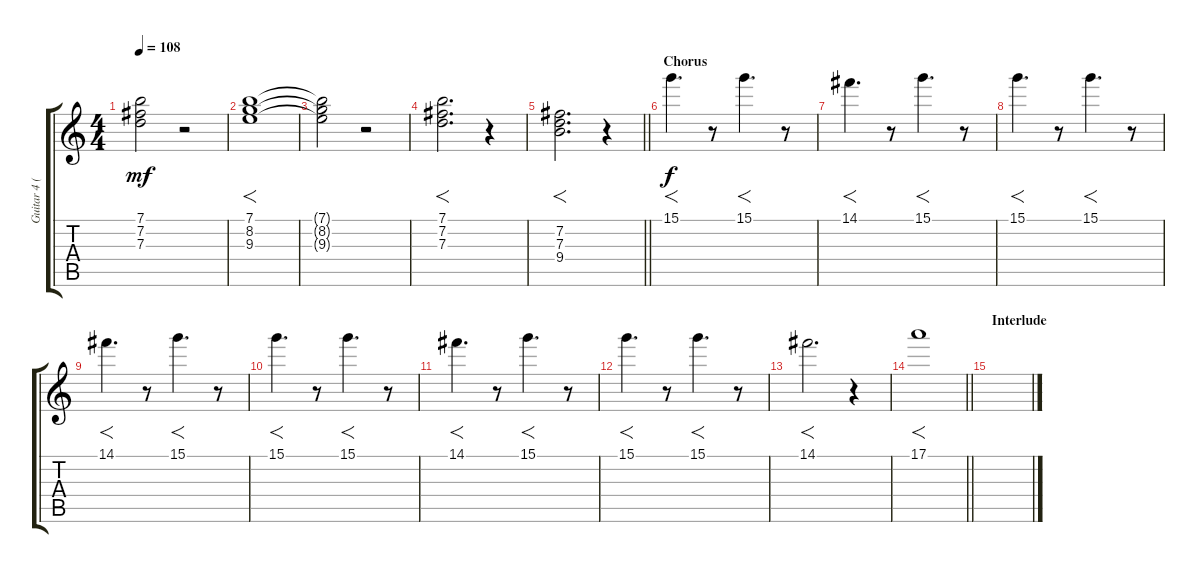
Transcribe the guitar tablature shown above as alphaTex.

\track ("Guitar 4 (Clean)" "Guitar 4 (") {instrument electricguitarjazz}
\staff {score tabs}
\tuning (E4 B3 G3 D3 A2 E2) {hide}
\ts (4 4)
\tempo 108
\clef g2
\ks c
(7.1{t} 7.2{t} 7.3{t}).2{dy mf} r.2 |
(7.1 8.2 9.3).1{f} |
(7.1{t} 8.2{t} 9.3{t}).2 r.2 |
(7.1 7.2 7.3).2{f d} r.4 |
\barLineRight lightlight
(7.2 7.3 9.4).2{f d} r.4 |
\section ("" "Chorus")
15.1.4{f d dy f} r.8 15.1.4{f d} r.8 |
14.1.4{f d} r.8 15.1.4{f d} r.8 |
15.1.4{f d} r.8 15.1.4{f d} r.8 |
14.1.4{f d} r.8 15.1.4{f d} r.8 |
15.1.4{f d} r.8 15.1.4{f d} r.8 |
14.1.4{f d} r.8 15.1.4{f d} r.8 |
15.1.4{f d} r.8 15.1.4{f d} r.8 |
14.1.2{f d} r.4 |
\barLineRight lightlight
17.1.1{f} |
\section ("" "Interlude")
